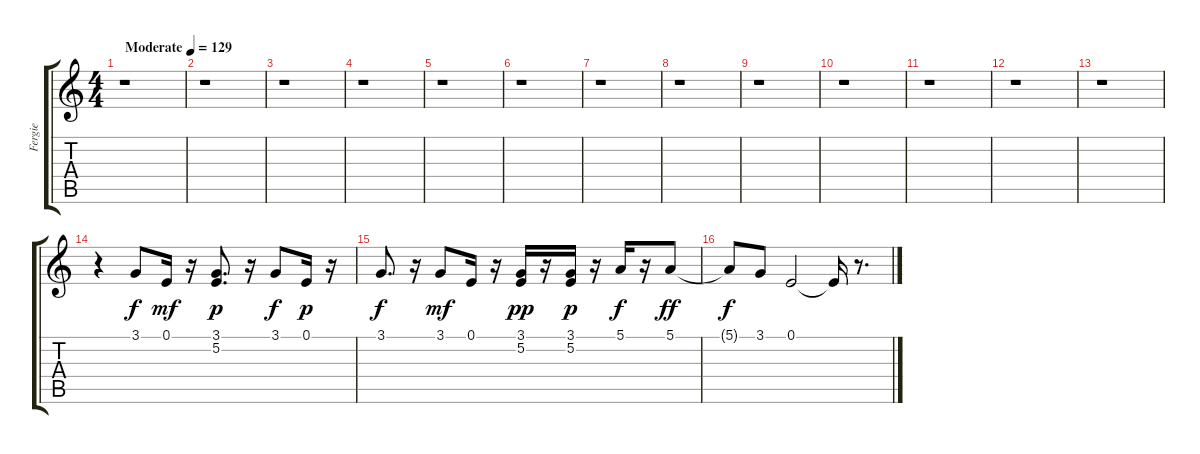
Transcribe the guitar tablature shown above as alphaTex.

\track ("Fergie" "Fergie") {instrument vibraphone}
\staff {score tabs}
\tuning (E4 B3 G3 D3 A2 E2) {hide}
\ts (4 4)
\tempo (129 "Moderate")
\clef g2
\ks c
r.1{dy f instrument vibraphone} |
r.1 |
r.1 |
r.1 |
r.1 |
r.1 |
r.1 |
r.1 |
r.1 |
r.1 |
r.1 |
r.1 |
r.1 |
r.4 3.1.8 0.1.16{dy mf} r.16 (3.1 5.2).8{d dy p} r.16 3.1.8{dy f} 0.1.16{dy p} r.16 |
3.1.8{d dy f} r.16 3.1.8{dy mf} 0.1.16 r.16 (3.1 5.2).16{dy pp} r.16 (3.1 5.2).16{dy p} r.16 5.1.16{dy f} r.16 5.1.8{dy ff} |
5.1{t}.8{dy f} 3.1.8 0.1.2 0.1{t}.16 r.8{d}
